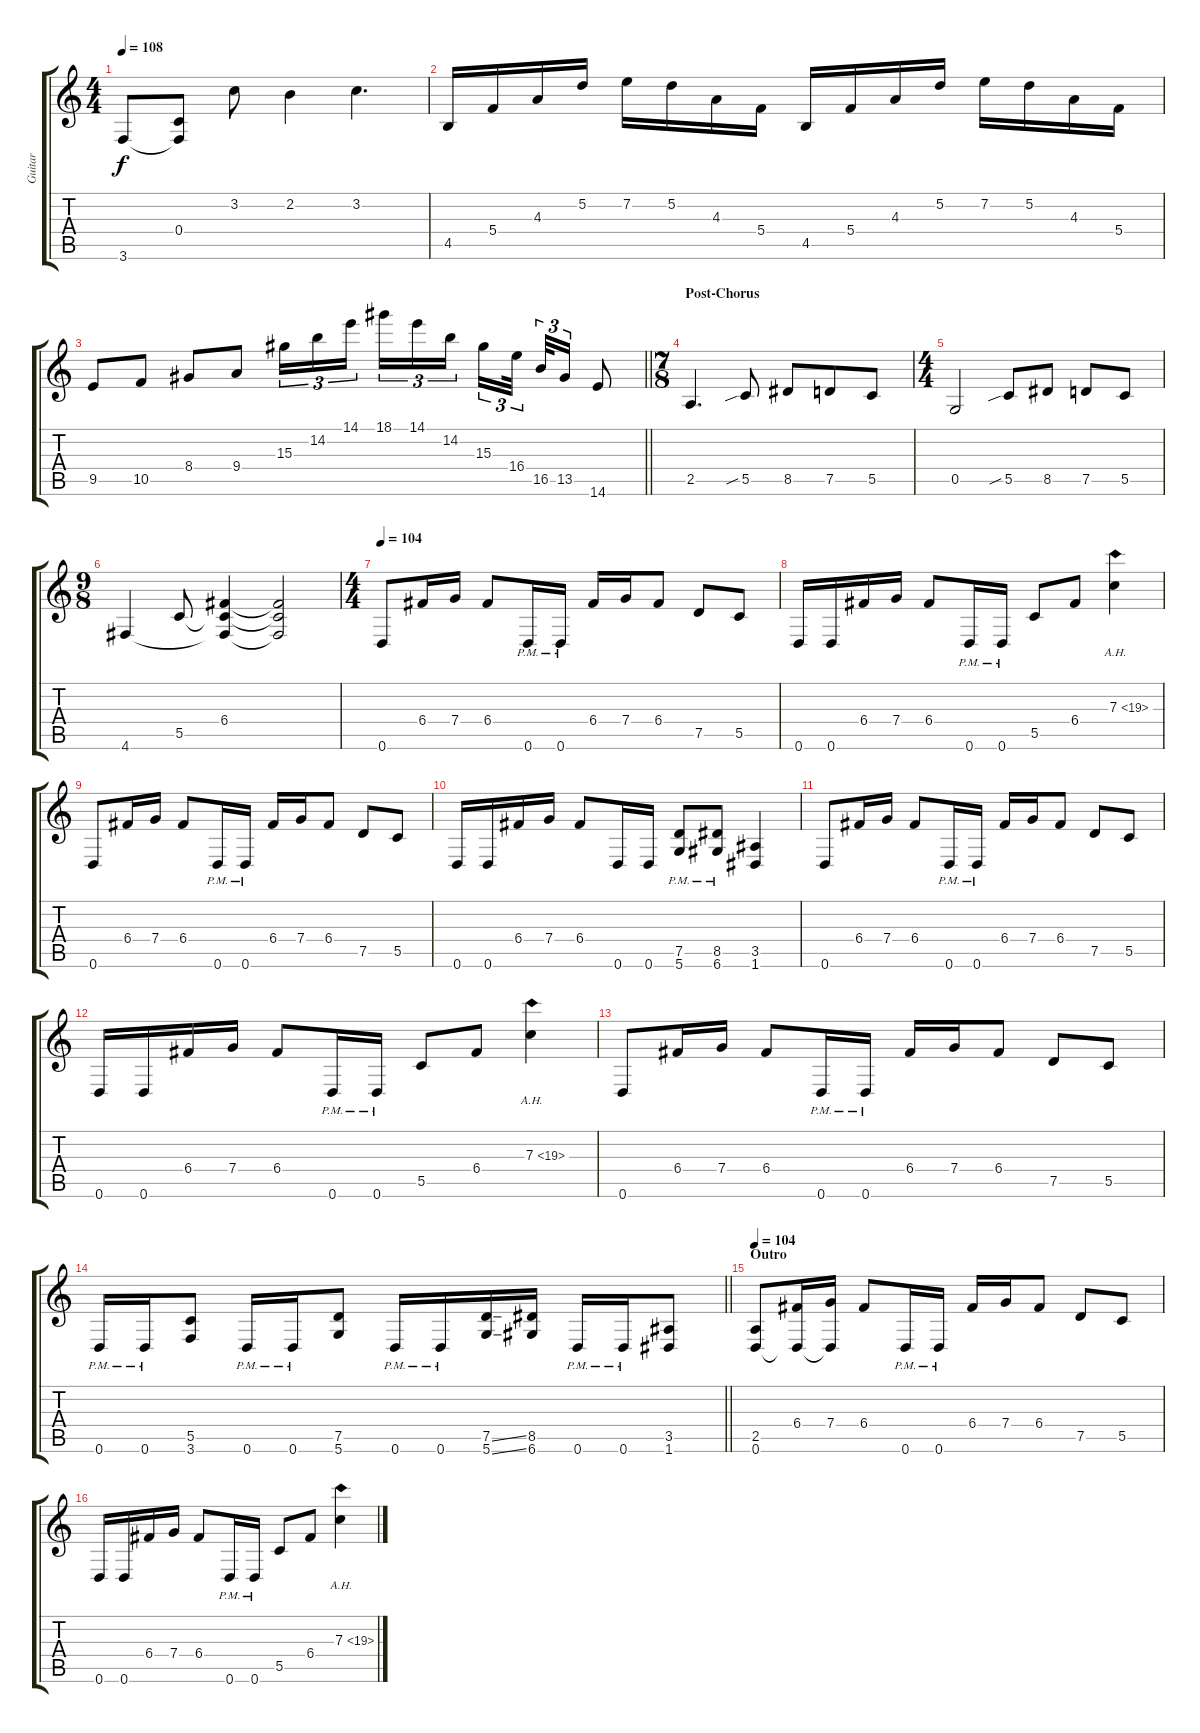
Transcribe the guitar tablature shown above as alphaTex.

\track ("Guitar" "Guitar") {instrument electricguitarjazz}
\staff {score tabs}
\tuning (D4 A3 F3 C3 G2 D2) {hide}
\ts (4 4)
\tempo 108
\clef g2
\ks c
3.6.8{dy f} (0.4 3.6{t}).8 3.2.8 2.2.4 3.2.4{d} |
4.5.16 5.4.16 4.3.16 5.2.16 7.2.16 5.2.16 4.3.16 5.4.16 4.5.16 5.4.16 4.3.16 5.2.16 7.2.16 5.2.16 4.3.16 5.4.16 |
\barLineRight lightlight
9.5.8 10.5.8 8.4.8 9.4.8 15.3.16{tu (3 2)} 14.2.16{tu (3 2)} 14.1.16{tu (3 2) beam splitsecondary} 18.1.16{tu (3 2)} 14.1.16{tu (3 2)} 14.2.16{tu (3 2)} 15.3.16{tu (3 2)} 16.4.32{tu (3 2) beam splitsecondary} 16.5.32{tu (3 2)} 13.5.16{tu (3 2)} 14.6.8 |
\ts (7 8)
\section ("" "Post-Chorus")
2.5.4{d balance 8} 5.5{sib}.8 8.5.8 7.5.8 5.5.8 |
\ts (4 4)
0.5.2 5.5{sib}.8 8.5.8 7.5.8 5.5.8 |
\ts (9 8)
4.6.4 5.5.8 (6.4 5.5{t} 4.6{t}).4 (6.4{t} 5.5{t} 4.6{t}).2 |
\ts (4 4)
\tempo 104
0.6.8 6.4.16 7.4.16 6.4.8 0.6{pm}.16 0.6{pm}.16 6.4.16 7.4.16 6.4.8 7.5.8 5.5.8 |
0.6.16 0.6.16 6.4.16 7.4.16 6.4.8 0.6{pm}.16 0.6{pm}.16 5.5.8 6.4.8 7.3{ah 12}.4 |
0.6.8 6.4.16 7.4.16 6.4.8 0.6{pm}.16 0.6{pm}.16 6.4.16 7.4.16 6.4.8 7.5.8 5.5.8 |
0.6.16 0.6.16 6.4.16 7.4.16 6.4.8 0.6.16 0.6.16 (7.5 5.6{pm}).8 (8.5 6.6{pm}).8 (3.5 1.6).4 |
0.6.8 6.4.16 7.4.16 6.4.8 0.6{pm}.16 0.6{pm}.16 6.4.16 7.4.16 6.4.8 7.5.8 5.5.8 |
0.6.16 0.6.16 6.4.16 7.4.16 6.4.8 0.6{pm}.16 0.6{pm}.16 5.5.8 6.4.8 7.3{ah 12}.4 |
0.6.8 6.4.16 7.4.16 6.4.8 0.6{pm}.16 0.6{pm}.16 6.4.16 7.4.16 6.4.8 7.5.8 5.5.8 |
\barLineRight lightlight
0.6{pm}.16 0.6{pm}.16 (5.5 3.6).8 0.6{pm}.16 0.6{pm}.16 (7.5 5.6).8 0.6{pm}.16 0.6{pm}.16 (7.5{ss} 5.6{ss}).16 (8.5 6.6).16 0.6{pm}.16 0.6{pm}.16 (3.5 1.6).8 |
\section ("" "Outro")
\tempo 104
(2.5 0.6).8 (6.4 0.6{t}).16 (7.4 0.6{t}).16 6.4.8 0.6{pm}.16 0.6{pm}.16 6.4.16 7.4.16 6.4.8 7.5.8 5.5.8 |
0.6.16 0.6.16 6.4.16 7.4.16 6.4.8 0.6{pm}.16 0.6{pm}.16 5.5.8 6.4.8 7.3{ah 12}.4
